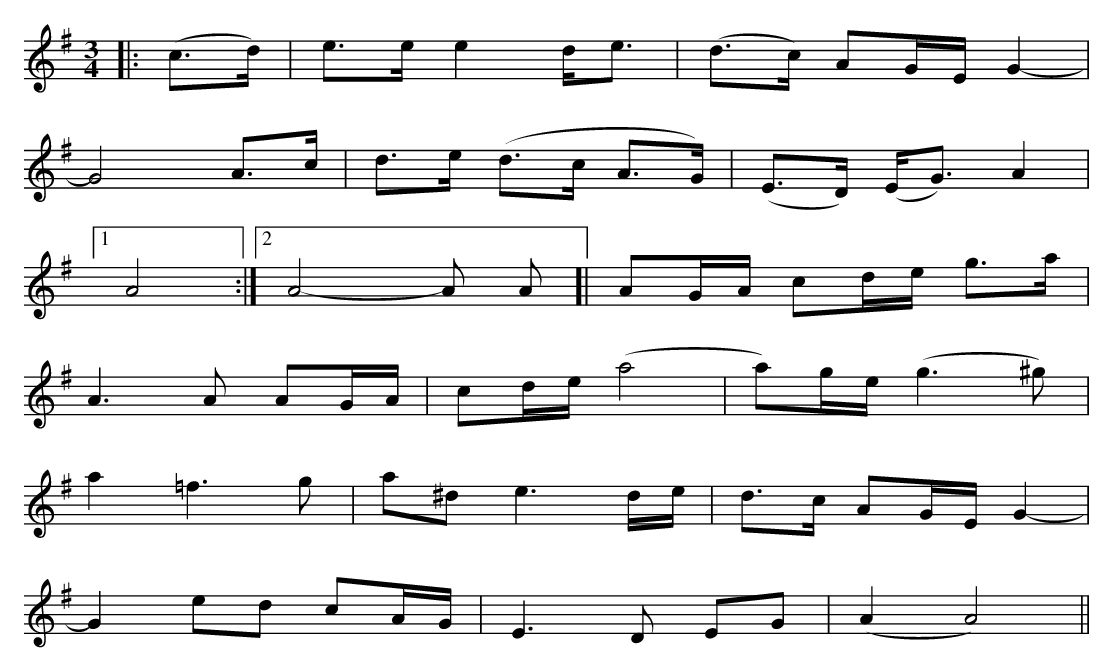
X:1
M:3/4
K:Emin
|:(c3/2d/)|e3/2e/ e2d<e|(d>c) AG/E/ G2-|
G4A3/2c/|d3/2e/ (d>c A>G)|(E3/2D/) (E<G) A2|
[1A4:|2 A4-A A]|AG/A/ cd/e/ g3/2a/|
A3A AG/A/|cd/e/ (a4|a)g/e/ (g3 ^g)|
a2=f3g|a^de3 d/e/|d>c AG/E/ G2-|
G2ed cA/G/|E3D EG|(A2A4)||
